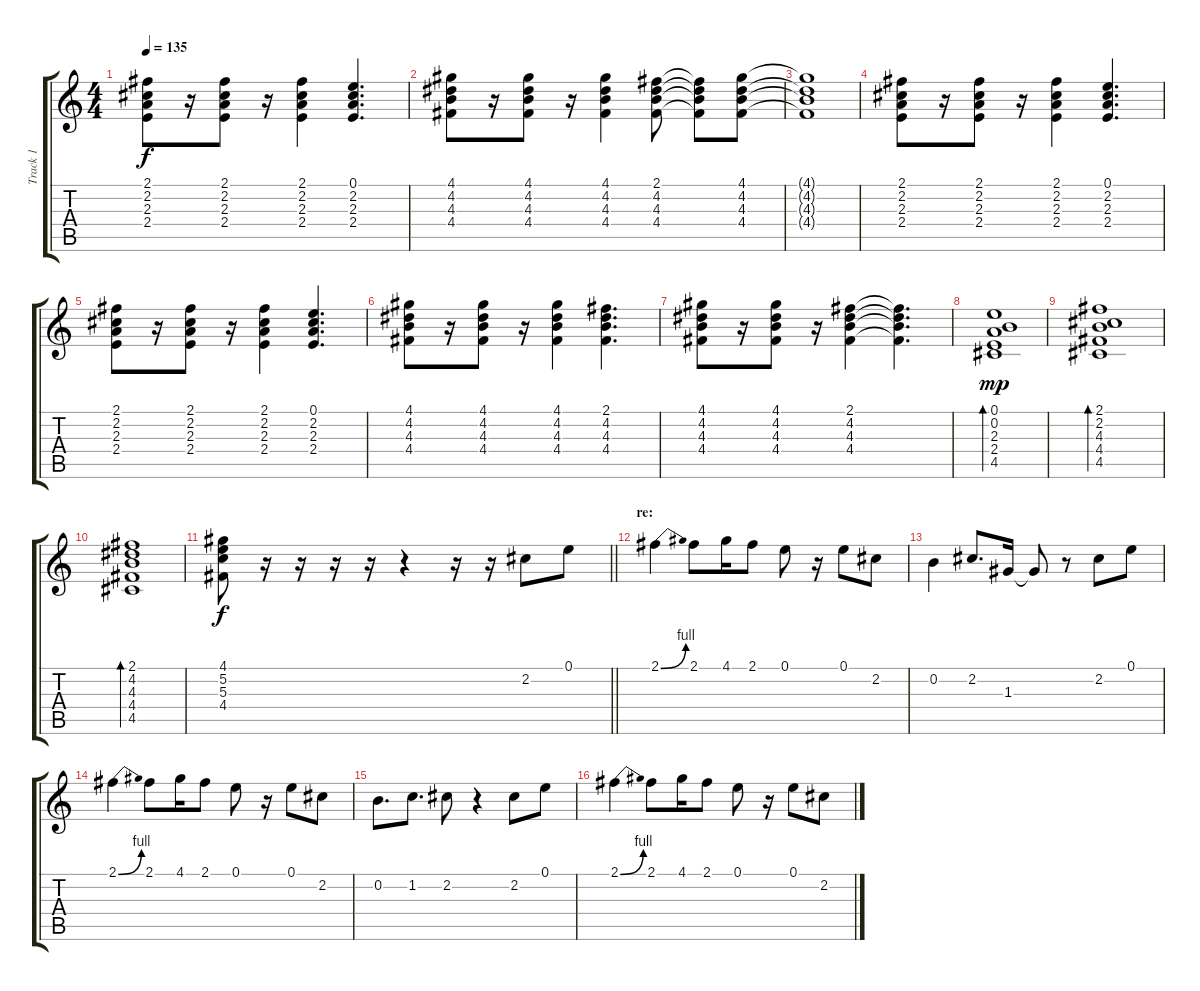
\track ("Track 1" "Track 1") {instrument overdrivenguitar}
\staff {score tabs}
\tuning (E4 B3 G3 D3 A2 E2) {hide}
\ts (4 4)
\tempo 135
\clef g2
\ks c
(2.1 2.2 2.3 2.4).8{dy f} r.16 (2.1 2.2 2.3 2.4).8 r.16 (2.1 2.2 2.3 2.4).4 (0.1 2.2 2.3 2.4).4{d} |
(4.1 4.2 4.3 4.4).8 r.16 (4.1 4.2 4.3 4.4).8 r.16 (4.1 4.2 4.3 4.4).4 (2.1 4.2 4.3 4.4).8 (2.1{t} 4.2{t} 4.3{t} 4.4{t}).8 (4.1 4.2 4.3 4.4).8 |
(4.1{t} 4.2{t} 4.3{t} 4.4{t}).1 |
(2.1 2.2 2.3 2.4).8 r.16 (2.1 2.2 2.3 2.4).8 r.16 (2.1 2.2 2.3 2.4).4 (0.1 2.2 2.3 2.4).4{d} |
(2.1 2.2 2.3 2.4).8 r.16 (2.1 2.2 2.3 2.4).8 r.16 (2.1 2.2 2.3 2.4).4 (0.1 2.2 2.3 2.4).4{d} |
(4.1 4.2 4.3 4.4).8 r.16 (4.1 4.2 4.3 4.4).8 r.16 (4.1 4.2 4.3 4.4).4 (2.1 4.2 4.3 4.4).4{d} |
(4.1 4.2 4.3 4.4).8 r.16 (4.1 4.2 4.3 4.4).8 r.16 (2.1 4.2 4.3 4.4).4 (2.1{t} 4.2{t} 4.3{t} 4.4{t}).4{d} |
(0.1 0.2 2.3 2.4 4.5).1{bd 240 dy mp} |
(2.1 2.2 4.3 4.4 4.5).1{bd 240} |
(2.1 4.2 4.3 4.4 4.5).1{bd 240} |
\barLineRight lightlight
(4.1 5.2 5.3 4.4).8{dy f} r.16 r.16 r.16 r.16 r.4 r.16 r.16 2.2.8 0.1.8 |
\section ("" "re:")
2.1{be (bend 0 0 60 4)}.4 2.1.8 4.1.16 2.1.8 0.1.8 r.16 0.1.8 2.2.8 |
0.2.4 2.2.8{d} 1.3.16 1.3{t}.8 r.8 2.2.8 0.1.8 |
2.1{be (bend 0 0 60 4)}.4 2.1.8 4.1.16 2.1.8 0.1.8 r.16 0.1.8 2.2.8 |
0.2.8{d} 1.2.8{d} 2.2.8 r.4 2.2.8 0.1.8 |
2.1{be (bend 0 0 60 4)}.4 2.1.8 4.1.16 2.1.8 0.1.8 r.16 0.1.8 2.2.8
